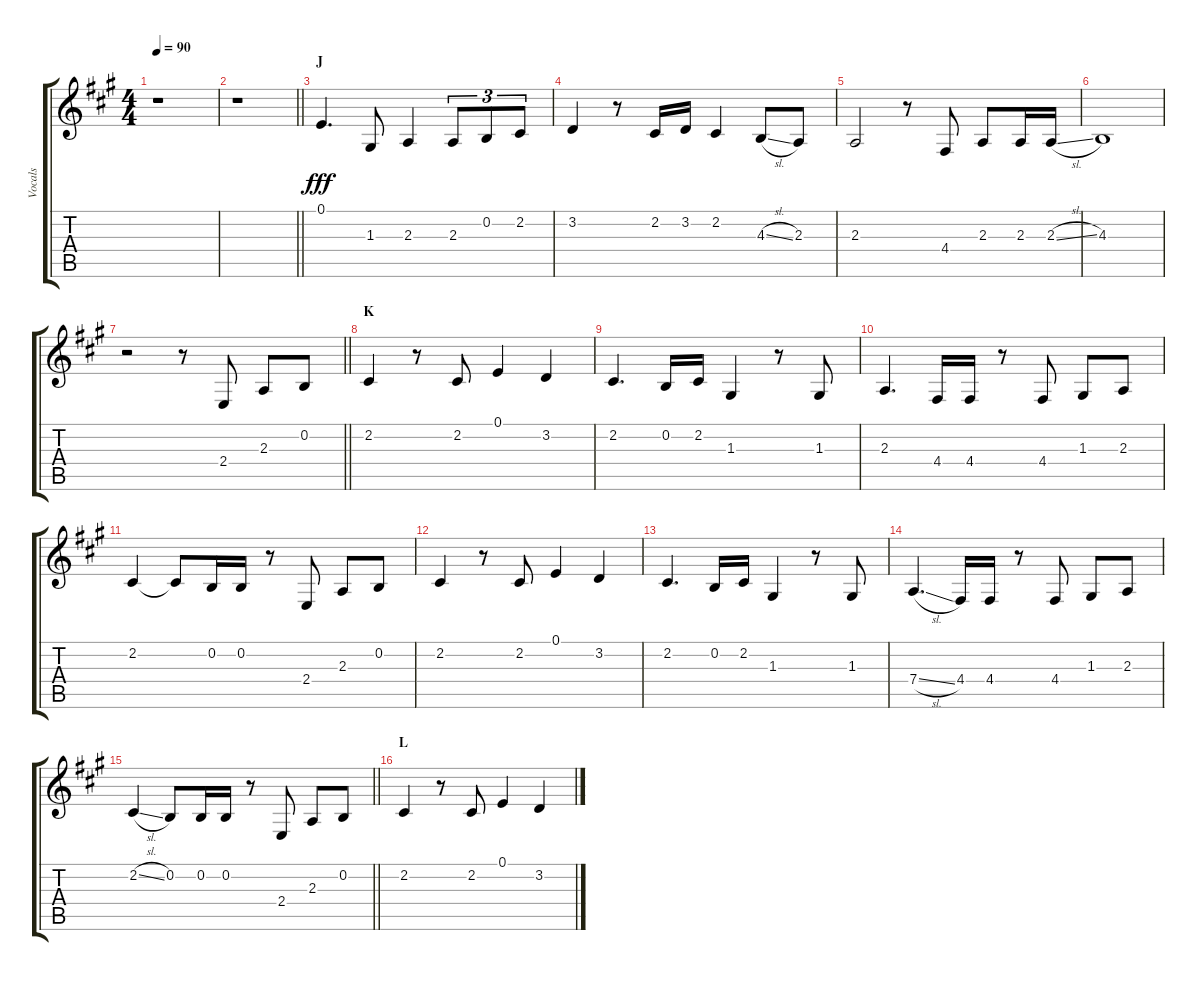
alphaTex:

\track ("Vocals" "Vocals") {instrument voiceoohs}
\staff {score tabs}
\tuning (E4 B3 G3 D3 A2 E2) {hide}
\ts (4 4)
\tempo 90
\clef g2
\ks a
r.1{dy fff} |
\barLineRight lightlight
r.1 |
\section ("" "J")
0.1.4{d} 1.3.8 2.3.4 2.3.8{tu (3 2)} 0.2.8{tu (3 2)} 2.2.8{tu (3 2)} |
3.2.4 r.8 2.2.16 3.2.16 2.2.4 4.3{sl}.8 2.3.8 |
2.3.2 r.8 4.4.8 2.3.8 2.3.16 2.3{sl}.16 |
4.3.1 |
\barLineRight lightlight
r.2 r.8 2.4.8 2.3.8 0.2.8 |
\section ("" "K")
2.2.4 r.8 2.2.8 0.1.4 3.2.4 |
2.2.4{d} 0.2.16 2.2.16 1.3.4 r.8 1.3.8 |
2.3.4{d} 4.4.16 4.4.16 r.8 4.4.8 1.3.8 2.3.8 |
2.2.4 2.2{t}.8 0.2.16 0.2.16 r.8 2.4.8 2.3.8 0.2.8 |
2.2.4 r.8 2.2.8 0.1.4 3.2.4 |
2.2.4{d} 0.2.16 2.2.16 1.3.4 r.8 1.3.8 |
7.4{sl}.4{d} 4.4.16 4.4.16 r.8 4.4.8 1.3.8 2.3.8 |
\barLineRight lightlight
2.2{sl}.4 0.2.8 0.2.16 0.2.16 r.8 2.4.8 2.3.8 0.2.8 |
\section ("" "L")
2.2.4 r.8 2.2.8 0.1.4 3.2.4
